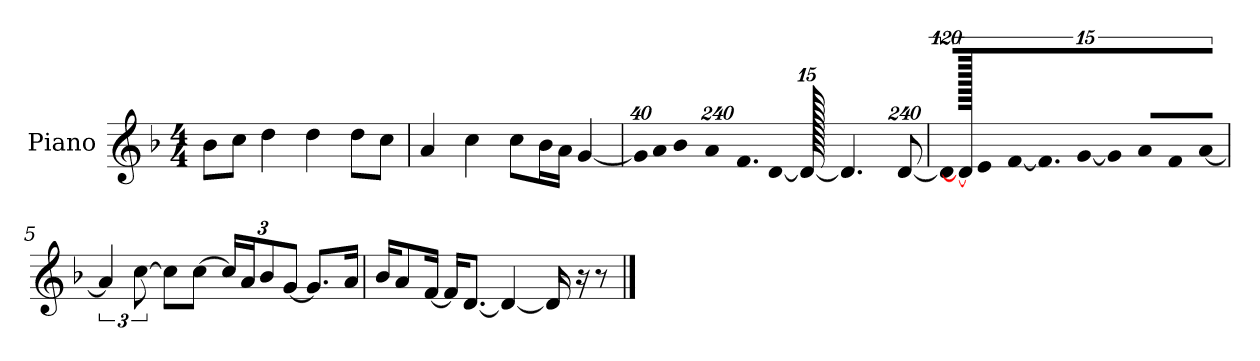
**kern
*part1
*staff1
*I"Piano
*I'P-no
*clefG2
*k[b-]
*M4/4
*MM90
=1
8b-\L
8cc\J
4dd\
4dd\
8dd\L
8cc\J
=2
4a/
4cc\
8cc\L
16b-\L
16a\JJ
[4g/
=3
*Xbrackettup
!LO:N:vis=32
640%23g/KLL]
!LO:N:vis=16
1920%137a/
!LO:N:vis=32
640%23b-/JK
!LO:N:vis=8
960%137a/
!LO:N:vis=16.
960%103f/L
[384%41d/J
1920d/_
4.d/]
[1920%239d/
=4
*brackettup
!LO:N:vis=16
1920%107d/KL]
1920d/_
!LO:N:vis=8
640%71e/
!LO:N:vis=16
[1920%107f/K
9.f/]
!LO:N:vis=16
[1920%107g/Jk
!LO:N:vis=4
1920%427g/]
!LO:N:vis=8
640%71a/L
!LO:N:vis=8
640%71f/
!LO:N:vis=8
[640%71a/J
!!LO:LB:g=z
=5
6a/]
[12cc\
8cc\L]
[8cc\J
*Xbrackettup
24cc/LL]
24a/J
12b-/
[12g/J
8.g/L]
16a/Jk
=6
16b-/KL
8a/
[16f/Jk
16f/KL]
[8.d/J
4d/_
16d/]
16r
8r
==
*-
